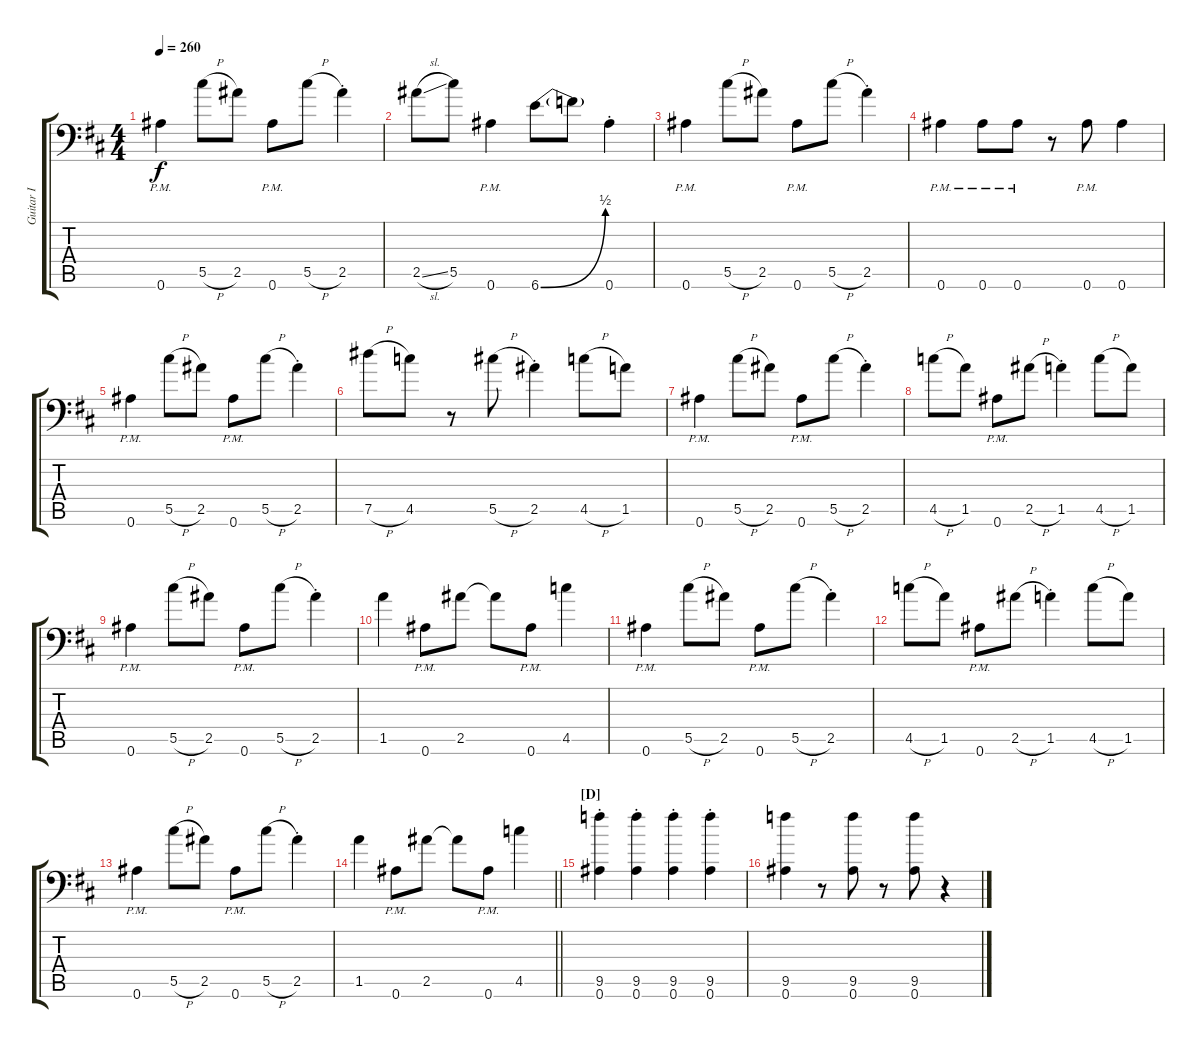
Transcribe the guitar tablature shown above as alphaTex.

\track ("Guitar I" "Guitar I") {instrument distortionguitar}
\staff {score tabs}
\tuning (Eb4 Bb3 Gb3 Db3 Ab2 Bb1) {hide}
\ts (4 4)
\tempo 260
\clef f4
\ks bminor
0.6{pm}.4{ot 8vb dy f} 5.5{h}.8{ot 8vb} 2.5.8{ot 8vb} 0.6{pm}.8{ot 8vb} 5.5{h}.8{ot 8vb} 2.5{st}.4{ot 8vb} |
2.5{sl}.8{ot 8vb} 5.5.8{ot 8vb} 0.6{pm}.4{ot 8vb} 6.6{be (bend 0 0 60 2)}.8{ot 8vb} 6.6{t}.8{ot 8vb} 0.6{st}.4{ot 8vb} |
0.6{pm}.4{ot 8vb} 5.5{h}.8{ot 8vb} 2.5.8{ot 8vb} 0.6{pm}.8{ot 8vb} 5.5{h}.8{ot 8vb} 2.5{st}.4{ot 8vb} |
0.6{pm}.4{ot 8vb} 0.6{pm}.8{ot 8vb} 0.6{pm}.8{ot 8vb} r.8{ot 8vb} 0.6{pm}.8{ot 8vb} 0.6.4{ot 8vb} |
0.6{pm}.4{ot 8vb} 5.5{h}.8{ot 8vb} 2.5.8{ot 8vb} 0.6{pm}.8{ot 8vb} 5.5{h}.8{ot 8vb} 2.5{st}.4{ot 8vb} |
7.5{h}.8{ot 8vb} 4.5.8{ot 8vb} r.8{ot 8vb} 5.5{h}.8{ot 8vb} 2.5{st}.4{ot 8vb} 4.5{h}.8{ot 8vb} 1.5.8{ot 8vb} |
0.6{pm}.4{ot 8vb} 5.5{h}.8{ot 8vb} 2.5.8{ot 8vb} 0.6{pm}.8{ot 8vb} 5.5{h}.8{ot 8vb} 2.5{st}.4{ot 8vb} |
4.5{h}.8{ot 8vb} 1.5.8{ot 8vb} 0.6{pm}.8{ot 8vb} 2.5{h}.8{ot 8vb} 1.5{st}.4{ot 8vb} 4.5{h}.8{ot 8vb} 1.5.8{ot 8vb} |
0.6{pm}.4{ot 8vb} 5.5{h}.8{ot 8vb} 2.5.8{ot 8vb} 0.6{pm}.8{ot 8vb} 5.5{h}.8{ot 8vb} 2.5{st}.4{ot 8vb} |
1.5.4{ot 8vb} 0.6{pm}.8{ot 8vb} 2.5.8{ot 8vb} 2.5{t}.8{ot 8vb} 0.6{pm}.8{ot 8vb} 4.5.4{ot 8vb} |
0.6{pm}.4{ot 8vb} 5.5{h}.8{ot 8vb} 2.5.8{ot 8vb} 0.6{pm}.8{ot 8vb} 5.5{h}.8{ot 8vb} 2.5{st}.4{ot 8vb} |
4.5{h}.8{ot 8vb} 1.5.8{ot 8vb} 0.6{pm}.8{ot 8vb} 2.5{h}.8{ot 8vb} 1.5{st}.4{ot 8vb} 4.5{h}.8{ot 8vb} 1.5.8{ot 8vb} |
0.6{pm}.4{ot 8vb} 5.5{h}.8{ot 8vb} 2.5.8{ot 8vb} 0.6{pm}.8{ot 8vb} 5.5{h}.8{ot 8vb} 2.5{st}.4{ot 8vb} |
\barLineRight lightlight
1.5.4{ot 8vb} 0.6{pm}.8{ot 8vb} 2.5.8{ot 8vb} 2.5{t}.8{ot 8vb} 0.6{pm}.8{ot 8vb} 4.5.4{ot 8vb} |
\section ("" "[D]")
(9.5{st} 0.6{st}).4{ot 8vb} (9.5{st} 0.6{st}).4{ot 8vb} (9.5{st} 0.6{st}).4{ot 8vb} (9.5{st} 0.6{st}).4{ot 8vb} |
(9.5 0.6).4{ot 8vb} r.8{ot 8vb} (9.5 0.6).8{ot 8vb} r.8{ot 8vb} (9.5 0.6).8{ot 8vb} r.4{ot 8vb}
